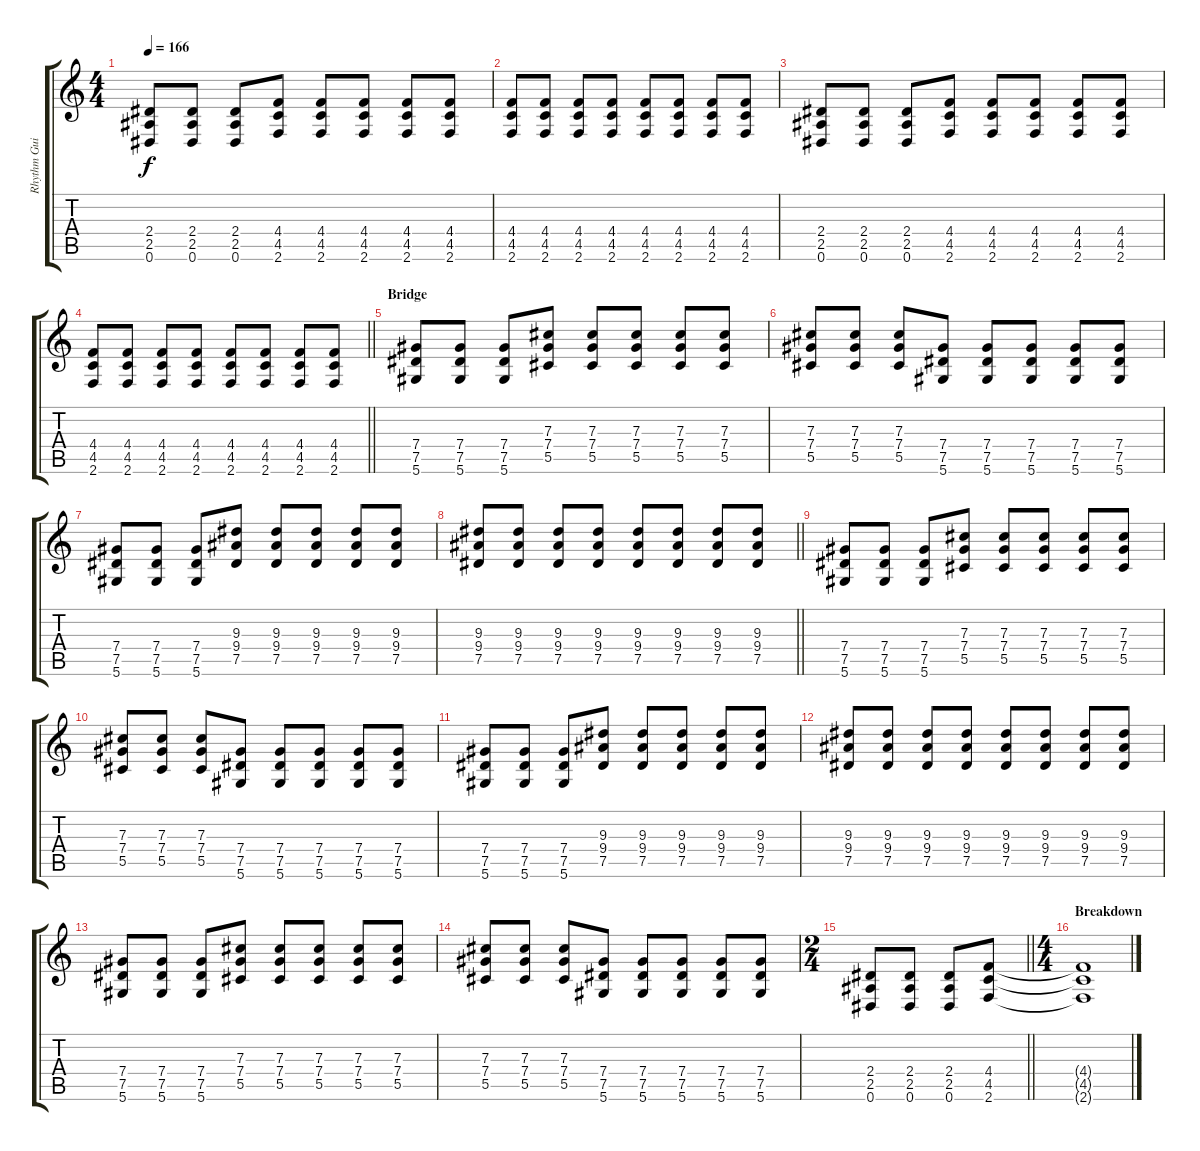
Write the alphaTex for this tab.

\track ("Rhythm Guitar" "Rhythm Gui") {instrument overdrivenguitar}
\staff {score tabs}
\tuning (Eb4 Bb3 Gb3 Db3 Ab2 Eb2) {hide}
\ts (4 4)
\tempo 166
\clef g2
\ks c
(2.4 2.5 0.6).8{dy f} (2.4 2.5 0.6).8 (2.4 2.5 0.6).8 (4.4 4.5 2.6).8 (4.4 4.5 2.6).8 (4.4 4.5 2.6).8 (4.4 4.5 2.6).8 (4.4 4.5 2.6).8 |
(4.4 4.5 2.6).8 (4.4 4.5 2.6).8 (4.4 4.5 2.6).8 (4.4 4.5 2.6).8 (4.4 4.5 2.6).8 (4.4 4.5 2.6).8 (4.4 4.5 2.6).8 (4.4 4.5 2.6).8 |
(2.4 2.5 0.6).8 (2.4 2.5 0.6).8 (2.4 2.5 0.6).8 (4.4 4.5 2.6).8 (4.4 4.5 2.6).8 (4.4 4.5 2.6).8 (4.4 4.5 2.6).8 (4.4 4.5 2.6).8 |
\barLineRight lightlight
(4.4 4.5 2.6).8 (4.4 4.5 2.6).8 (4.4 4.5 2.6).8 (4.4 4.5 2.6).8 (4.4 4.5 2.6).8 (4.4 4.5 2.6).8 (4.4 4.5 2.6).8 (4.4 4.5 2.6).8 |
\section ("" "Bridge")
(7.4 7.5 5.6).8 (7.4 7.5 5.6).8 (7.4 7.5 5.6).8 (7.3 7.4 5.5).8 (7.3 7.4 5.5).8 (7.3 7.4 5.5).8 (7.3 7.4 5.5).8 (7.3 7.4 5.5).8 |
(7.3 7.4 5.5).8 (7.3 7.4 5.5).8 (7.3 7.4 5.5).8 (7.4 7.5 5.6).8 (7.4 7.5 5.6).8 (7.4 7.5 5.6).8 (7.4 7.5 5.6).8 (7.4 7.5 5.6).8 |
(7.4 7.5 5.6).8 (7.4 7.5 5.6).8 (7.4 7.5 5.6).8 (9.3 9.4 7.5).8 (9.3 9.4 7.5).8 (9.3 9.4 7.5).8 (9.3 9.4 7.5).8 (9.3 9.4 7.5).8 |
\barLineRight lightlight
(9.3 9.4 7.5).8 (9.3 9.4 7.5).8 (9.3 9.4 7.5).8 (9.3 9.4 7.5).8 (9.3 9.4 7.5).8 (9.3 9.4 7.5).8 (9.3 9.4 7.5).8 (9.3 9.4 7.5).8 |
(7.4 7.5 5.6).8 (7.4 7.5 5.6).8 (7.4 7.5 5.6).8 (7.3 7.4 5.5).8 (7.3 7.4 5.5).8 (7.3 7.4 5.5).8 (7.3 7.4 5.5).8 (7.3 7.4 5.5).8 |
(7.3 7.4 5.5).8 (7.3 7.4 5.5).8 (7.3 7.4 5.5).8 (7.4 7.5 5.6).8 (7.4 7.5 5.6).8 (7.4 7.5 5.6).8 (7.4 7.5 5.6).8 (7.4 7.5 5.6).8 |
(7.4 7.5 5.6).8 (7.4 7.5 5.6).8 (7.4 7.5 5.6).8 (9.3 9.4 7.5).8 (9.3 9.4 7.5).8 (9.3 9.4 7.5).8 (9.3 9.4 7.5).8 (9.3 9.4 7.5).8 |
(9.3 9.4 7.5).8 (9.3 9.4 7.5).8 (9.3 9.4 7.5).8 (9.3 9.4 7.5).8 (9.3 9.4 7.5).8 (9.3 9.4 7.5).8 (9.3 9.4 7.5).8 (9.3 9.4 7.5).8 |
(7.4 7.5 5.6).8 (7.4 7.5 5.6).8 (7.4 7.5 5.6).8 (7.3 7.4 5.5).8 (7.3 7.4 5.5).8 (7.3 7.4 5.5).8 (7.3 7.4 5.5).8 (7.3 7.4 5.5).8 |
(7.3 7.4 5.5).8 (7.3 7.4 5.5).8 (7.3 7.4 5.5).8 (7.4 7.5 5.6).8 (7.4 7.5 5.6).8 (7.4 7.5 5.6).8 (7.4 7.5 5.6).8 (7.4 7.5 5.6).8 |
\ts (2 4)
\barLineRight lightlight
(2.4 2.5 0.6).8 (2.4 2.5 0.6).8 (2.4 2.5 0.6).8 (4.4 4.5 2.6).8 |
\ts (4 4)
\section ("" "Breakdown")
(4.4{t} 4.5{t} 2.6{t}).1
